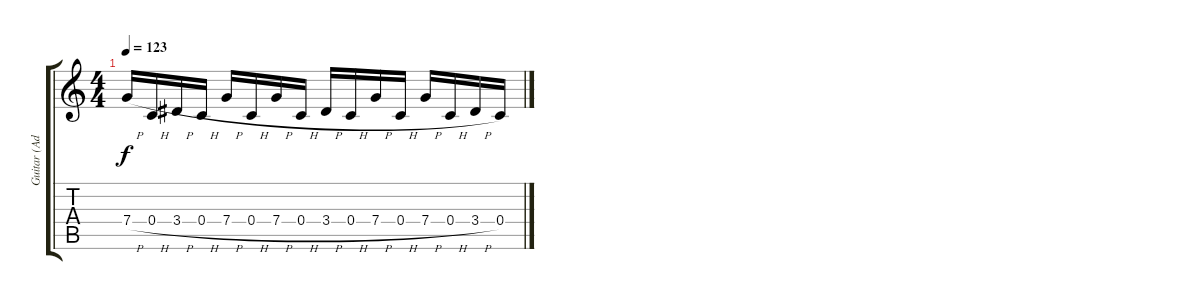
\track ("Guitar (Adam Double)" "Guitar (Ad") {instrument overdrivenguitar}
\staff {score tabs}
\tuning (D4 A3 F3 C3 G2 C2) {hide}
\ts (4 4)
\tempo 123
\clef g2
\ks c
7.4{h}.16{dy f} 0.4{h}.16 3.4{h}.16 0.4{h}.16 7.4{h}.16 0.4{h}.16 7.4{h}.16 0.4{h}.16 3.4{h}.16 0.4{h}.16 7.4{h}.16 0.4{h}.16 7.4{h}.16 0.4{h}.16 3.4{h}.16 0.4.16
